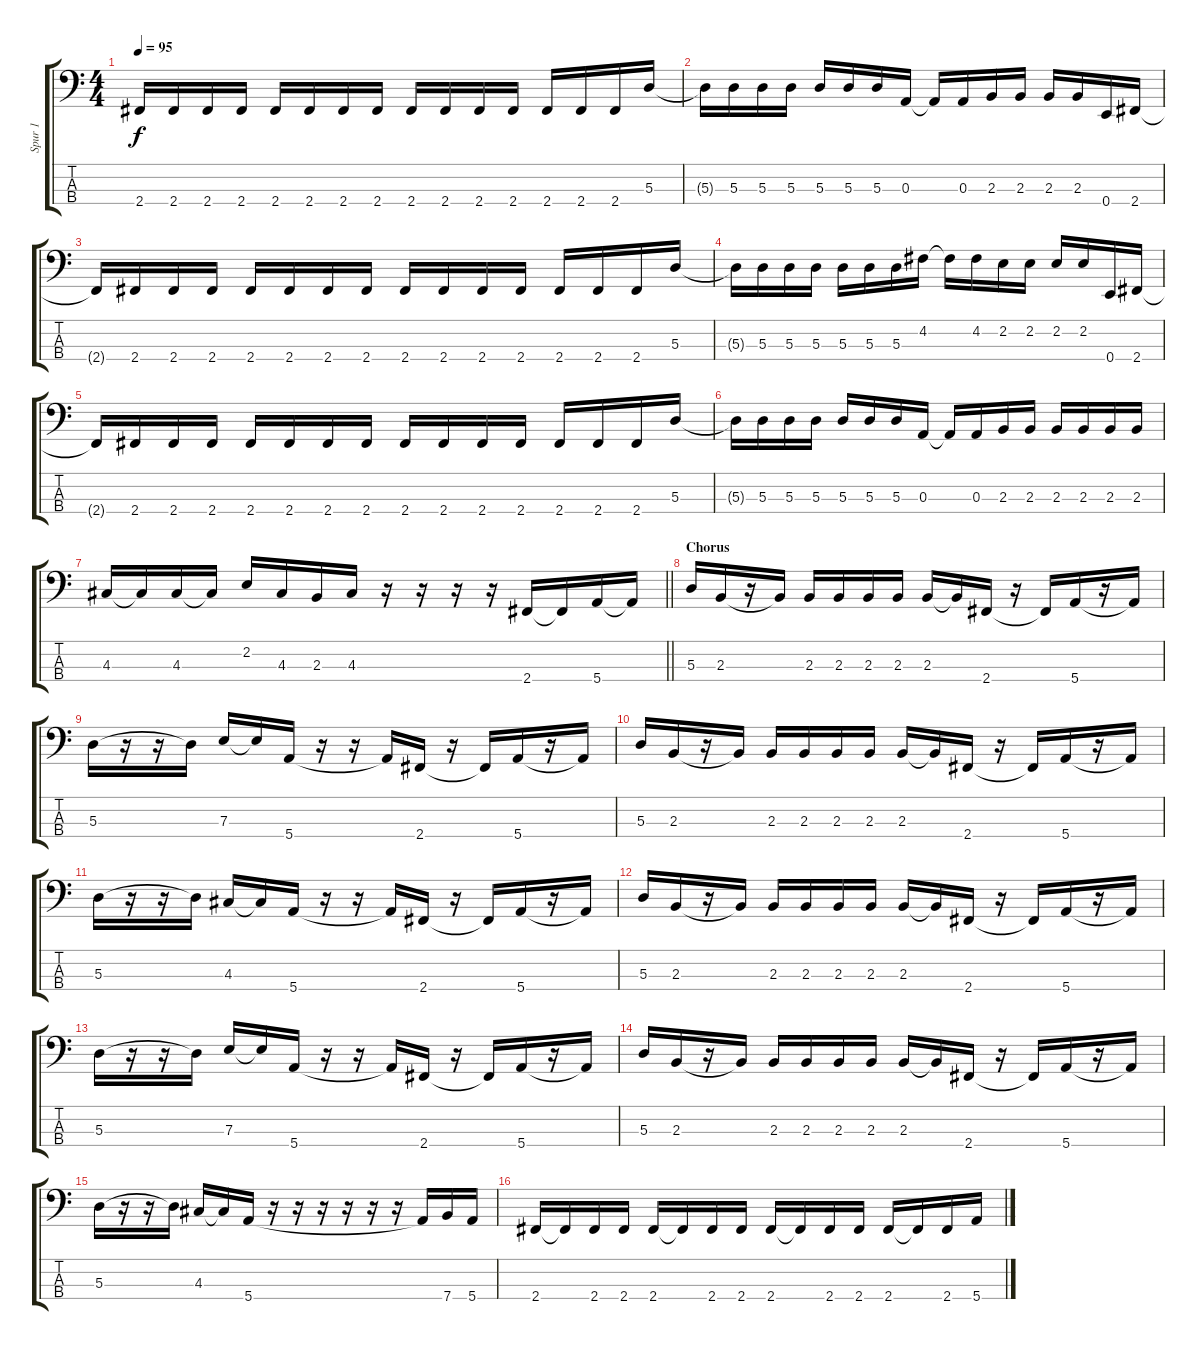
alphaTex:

\track ("Spur 1" "Spur 1") {instrument electricbassfinger}
\staff {score tabs}
\tuning (G2 D2 A1 E1) {hide}
\ts (4 4)
\tempo 95
\clef f4
\ks c
2.4{t}.16{dy f} 2.4.16 2.4.16 2.4.16 2.4.16 2.4.16 2.4.16 2.4.16 2.4.16 2.4.16 2.4.16 2.4.16 2.4.16 2.4.16 2.4.16 5.3.16 |
5.3{t}.16 5.3.16 5.3.16 5.3.16 5.3.16 5.3.16 5.3.16 0.3.16 0.3{t}.16 0.3.16 2.3.16 2.3.16 2.3.16 2.3.16 0.4.16 2.4.16 |
2.4{t}.16 2.4.16 2.4.16 2.4.16 2.4.16 2.4.16 2.4.16 2.4.16 2.4.16 2.4.16 2.4.16 2.4.16 2.4.16 2.4.16 2.4.16 5.3.16 |
5.3{t}.16 5.3.16 5.3.16 5.3.16 5.3.16 5.3.16 5.3.16 4.2.16 4.2{t}.16 4.2.16 2.2.16 2.2.16 2.2.16 2.2.16 0.4.16 2.4.16 |
2.4{t}.16 2.4.16 2.4.16 2.4.16 2.4.16 2.4.16 2.4.16 2.4.16 2.4.16 2.4.16 2.4.16 2.4.16 2.4.16 2.4.16 2.4.16 5.3.16 |
5.3{t}.16 5.3.16 5.3.16 5.3.16 5.3.16 5.3.16 5.3.16 0.3.16 0.3{t}.16 0.3.16 2.3.16 2.3.16 2.3.16 2.3.16 2.3.16 2.3.16 |
\barLineRight lightlight
4.3.16 4.3{t}.16 4.3.16 4.3{t}.16 2.2.16 4.3.16 2.3.16 4.3.16 r.16 r.16 r.16 r.16 2.4.16 2.4{t}.16 5.4.16 5.4{t}.16 |
\section ("" "Chorus")
5.3.16 2.3.16 r.16 2.3{t}.16 2.3.16 2.3.16 2.3.16 2.3.16 2.3.16 2.3{t}.16 2.4.16 r.16 2.4{t}.16 5.4.16 r.16 5.4{t}.16 |
5.3.16 r.16 r.16 5.3{t}.16 7.3.16 7.3{t}.16 5.4.16 r.16 r.16 5.4{t}.16 2.4.16 r.16 2.4{t}.16 5.4.16 r.16 5.4{t}.16 |
5.3.16 2.3.16 r.16 2.3{t}.16 2.3.16 2.3.16 2.3.16 2.3.16 2.3.16 2.3{t}.16 2.4.16 r.16 2.4{t}.16 5.4.16 r.16 5.4{t}.16 |
5.3.16 r.16 r.16 5.3{t}.16 4.3.16 4.3{t}.16 5.4.16 r.16 r.16 5.4{t}.16 2.4.16 r.16 2.4{t}.16 5.4.16 r.16 5.4{t}.16 |
5.3.16 2.3.16 r.16 2.3{t}.16 2.3.16 2.3.16 2.3.16 2.3.16 2.3.16 2.3{t}.16 2.4.16 r.16 2.4{t}.16 5.4.16 r.16 5.4{t}.16 |
5.3.16 r.16 r.16 5.3{t}.16 7.3.16 7.3{t}.16 5.4.16 r.16 r.16 5.4{t}.16 2.4.16 r.16 2.4{t}.16 5.4.16 r.16 5.4{t}.16 |
5.3.16 2.3.16 r.16 2.3{t}.16 2.3.16 2.3.16 2.3.16 2.3.16 2.3.16 2.3{t}.16 2.4.16 r.16 2.4{t}.16 5.4.16 r.16 5.4{t}.16 |
5.3.16 r.16 r.16 5.3{t}.16 4.3.16 4.3{t}.16 5.4.16 r.16 r.16 r.16 r.16 r.16 r.16 5.4{t}.16 7.4.16 5.4.16 |
2.4.16 2.4{t}.16 2.4.16 2.4.16 2.4.16 2.4{t}.16 2.4.16 2.4.16 2.4.16 2.4{t}.16 2.4.16 2.4.16 2.4.16 2.4{t}.16 2.4.16 5.4.16
